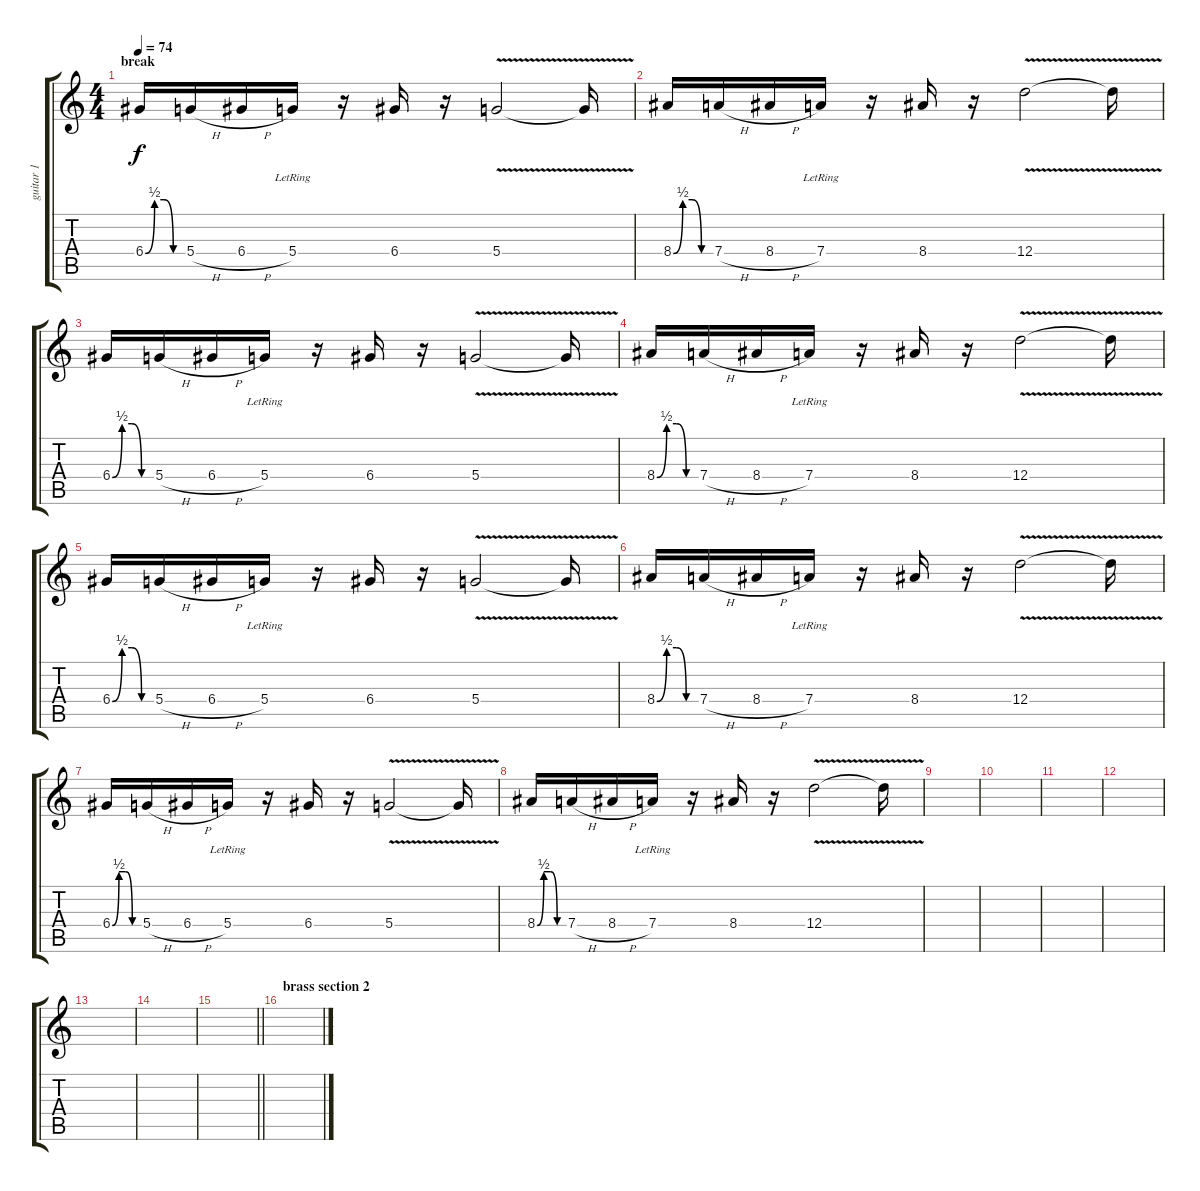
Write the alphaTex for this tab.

\track ("guitar 1" "guitar 1") {instrument electricguitarjazz}
\staff {score tabs}
\tuning (E4 B3 G3 D3 A2 E2) {hide}
\ts (4 4)
\section ("" "break ")
\tempo 74
\clef g2
\ks c
6.4{be (custom 0 0 15 2 30 2 45 0 60 0)}.16{dy f volume 10} 5.4{h}.16 6.4{h}.16 5.4{lr}.16 r.16 6.4.16 r.16 5.4{v}.2 5.4{t}.16 |
8.4{be (custom 0 0 15 2 30 2 45 0 60 0)}.16 7.4{h}.16 8.4{h}.16 7.4{lr}.16 r.16 8.4.16 r.16 12.4{v}.2 12.4{t}.16 |
6.4{be (custom 0 0 15 2 30 2 45 0 60 0)}.16 5.4{h}.16 6.4{h}.16 5.4{lr}.16 r.16 6.4.16 r.16 5.4{v}.2 5.4{t}.16 |
8.4{be (custom 0 0 15 2 30 2 45 0 60 0)}.16 7.4{h}.16 8.4{h}.16 7.4{lr}.16 r.16 8.4.16 r.16 12.4{v}.2 12.4{t}.16 |
6.4{be (custom 0 0 15 2 30 2 45 0 60 0)}.16 5.4{h}.16 6.4{h}.16 5.4{lr}.16 r.16 6.4.16 r.16 5.4{v}.2 5.4{t}.16 |
8.4{be (custom 0 0 15 2 30 2 45 0 60 0)}.16 7.4{h}.16 8.4{h}.16 7.4{lr}.16 r.16 8.4.16 r.16 12.4{v}.2 12.4{t}.16 |
6.4{be (custom 0 0 15 2 30 2 45 0 60 0)}.16 5.4{h}.16 6.4{h}.16 5.4{lr}.16 r.16 6.4.16 r.16 5.4{v}.2 5.4{t}.16 |
8.4{be (custom 0 0 15 2 30 2 45 0 60 0)}.16 7.4{h}.16 8.4{h}.16 7.4{lr}.16 r.16 8.4.16 r.16 12.4{v}.2 12.4{t}.16 |
|
|
|
|
|
|
\barLineRight lightlight
|
\section ("" "brass section 2")
